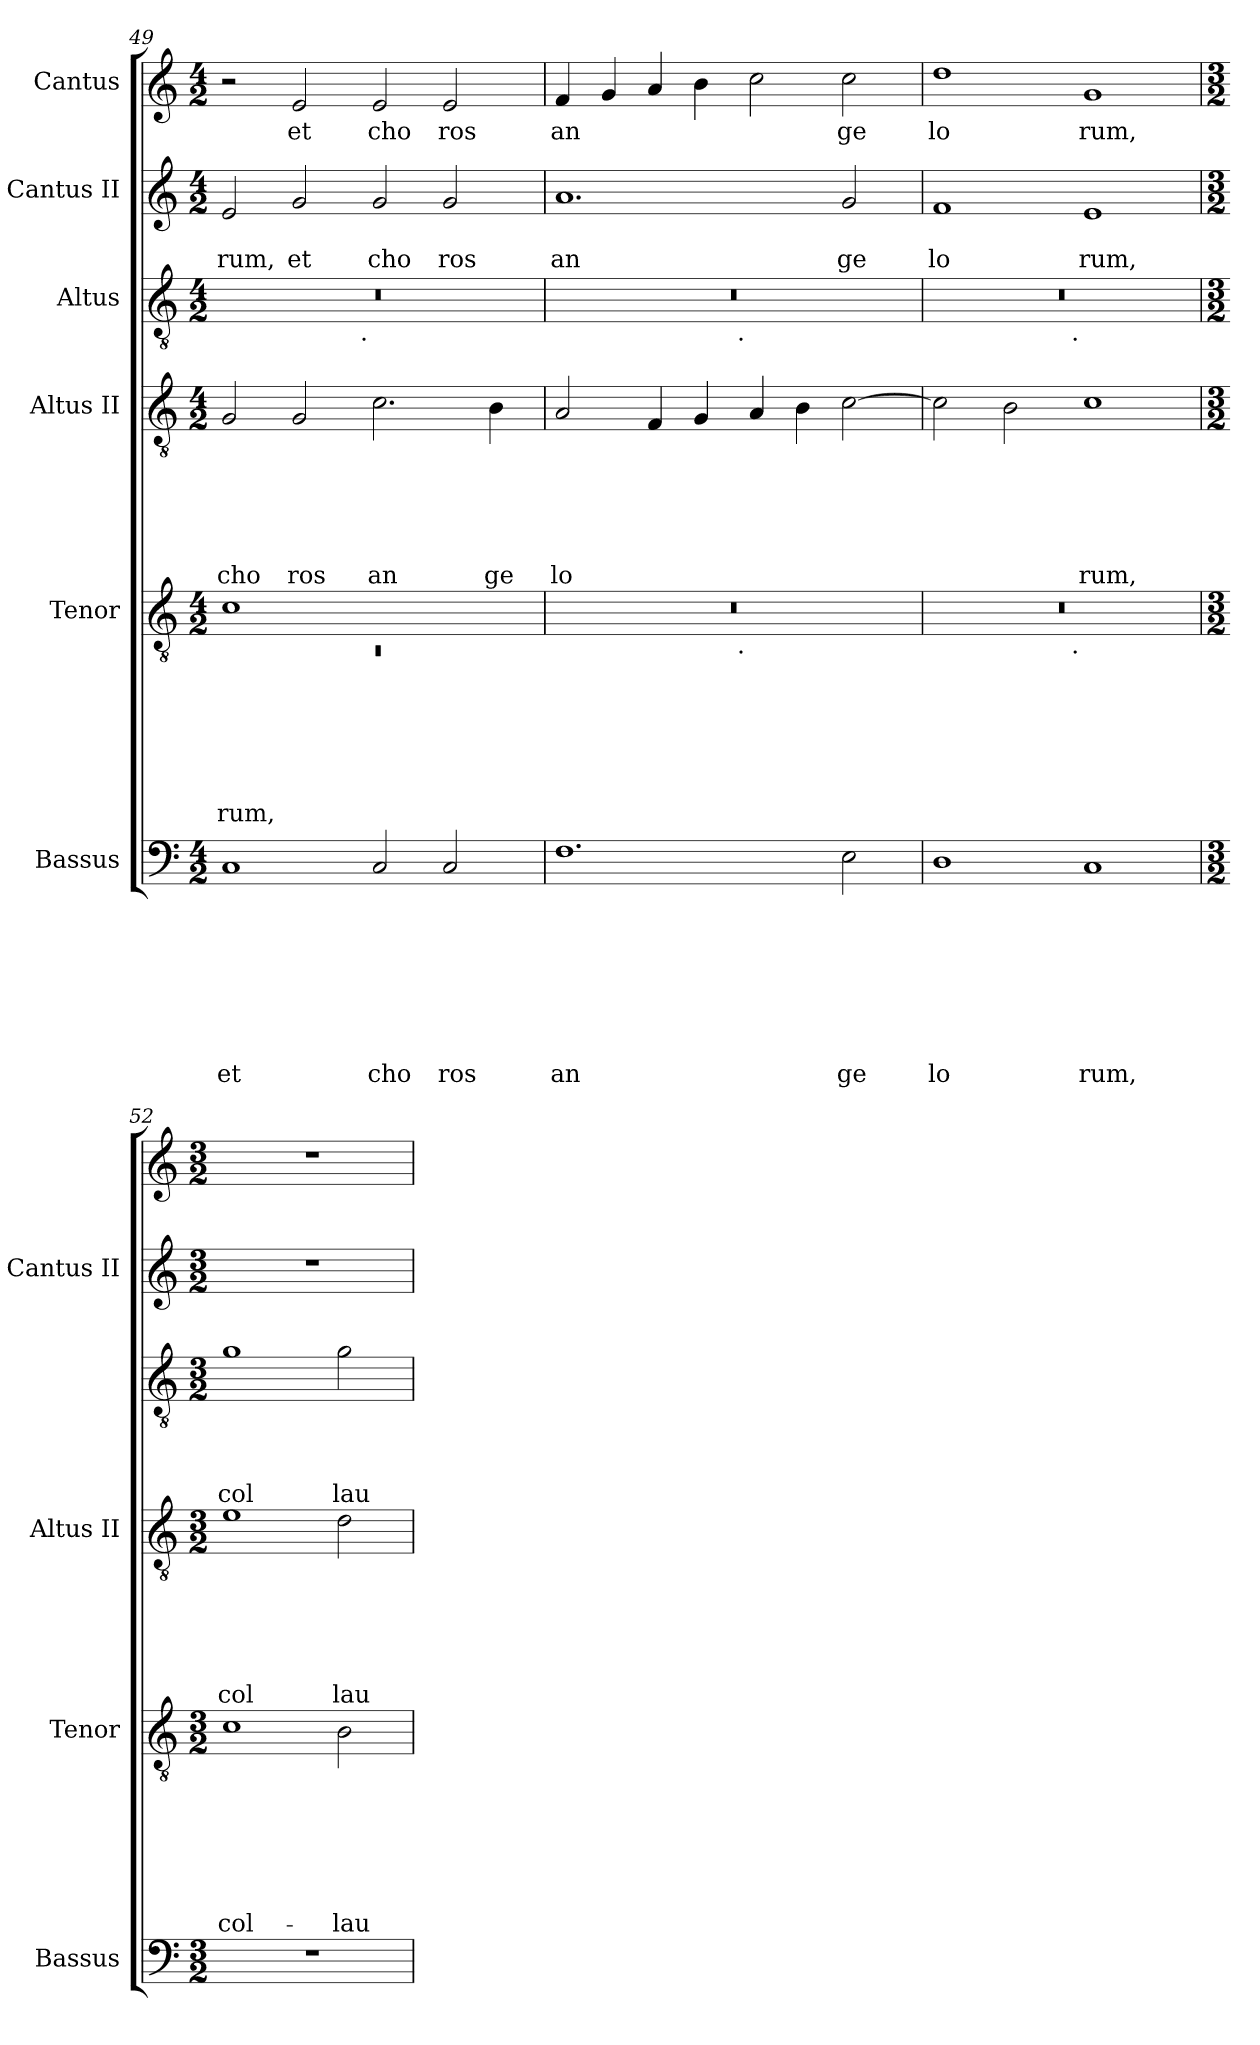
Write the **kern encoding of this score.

**kern	**text	**text	**text	**text	**text	**text	**text	**text	**kern	**text	**text	**text	**text	**text	**text	**text	**kern	**text	**text	**text	**text	**text	**text	**kern	**text	**text	**text	**text	**kern	**text	**text	**kern	**text
*part6	*part6	*part6	*part6	*part6	*part6	*part6	*part6	*part6	*part5	*part5	*part5	*part5	*part5	*part5	*part5	*part5	*part4	*part4	*part4	*part4	*part4	*part4	*part4	*part3	*part3	*part3	*part3	*part3	*part2	*part2	*part2	*part1	*part1
*staff6	*staff6	*staff6	*staff6	*staff6	*staff6	*staff6	*staff6	*staff6	*staff5	*staff5	*staff5	*staff5	*staff5	*staff5	*staff5	*staff5	*staff4	*staff4	*staff4	*staff4	*staff4	*staff4	*staff4	*staff3	*staff3	*staff3	*staff3	*staff3	*staff2	*staff2	*staff2	*staff1	*staff1
*I"Bassus	*	*	*	*	*	*	*	*	*I"Tenor	*	*	*	*	*	*	*	*I"Altus II	*	*	*	*	*	*	*I"Altus	*	*	*	*	*I"Cantus II	*	*	*I"Cantus	*
*I'Bassus	*	*	*	*	*	*	*	*	*I'Tenor	*	*	*	*	*	*	*	*I'Altus II	*	*	*	*	*	*	*	*	*	*	*	*I'Cantus II	*	*	*	*
!!LO:LB:g=z
*clefF4	*	*	*	*	*	*	*	*	*clefGv2	*	*	*	*	*	*	*	*clefGv2	*	*	*	*	*	*	*clefGv2	*	*	*	*	*clefG2	*	*	*clefG2	*
*k[]	*	*	*	*	*	*	*	*	*k[]	*	*	*	*	*	*	*	*k[]	*	*	*	*	*	*	*k[]	*	*	*	*	*k[]	*	*	*k[]	*
*C:	*	*	*	*	*	*	*	*	*C:	*	*	*	*	*	*	*	*C:	*	*	*	*	*	*	*C:	*	*	*	*	*C:	*	*	*C:	*
*M4/2	*	*	*	*	*	*	*	*	*M4/2	*	*	*	*	*	*	*	*M4/2	*	*	*	*	*	*	*M4/2	*	*	*	*	*M4/2	*	*	*M4/2	*
=49	=49	=49	=49	=49	=49	=49	=49	=49	=49	=49	=49	=49	=49	=49	=49	=49	=49	=49	=49	=49	=49	=49	=49	=49	=49	=49	=49	=49	=49	=49	=49	=49	=49
*	*	*	*	*	*	*	*	*	*^	*	*	*	*	*	*	*	*	*	*	*	*	*	*	*	*	*	*	*	*	*	*	*	*
!	!	!	!	!	!	!	!	!LO:LY:b	!	!LO:N:vis=1	!	!	!	!	!	!	!LO:LY:b	!	!	!	!	!	!	!LO:LY:b	!	!	!	!	!	!	!	!LO:LY:b	!	!
*	*	*	*	*	*	*	*	*	*	*	*	*	*	*	*	*	*	*	*	*	*	*	*	*	*^	*	*	*	*	*	*	*	*	*
1C	.	.	.	.	.	.	.	et	1c	0rC	.	.	.	.	.	.	-rum,	2G/	.	.	.	.	.	cho	0r	2ryy	.	.	.	.	2e/	.	rum,	2r	.
!	!	!	!	!	!	!	!	!	!	!	!	!	!	!	!	!	!	!	!	!	!	!	!	!LO:LY:b	!	!	!	!	!	!	!	!	!LO:LY:b	!	!LO:LY:b
.	.	.	.	.	.	.	.	.	.	.	.	.	.	.	.	.	.	2G/	.	.	.	.	.	ros	.	4...ryy	.	.	.	.	2g/	.	et	2e/	et
!	!	!	!	!	!	!	!	!	!	!	!	!	!	!	!	!	!	!	!	!	!	!	!	!	!	!LO:TX:b:t=.	!	!	!	!	!	!	!	!	!
.	.	.	.	.	.	.	.	.	.	.	.	.	.	.	.	.	.	.	.	.	.	.	.	.	.	1ryy	.	.	.	.	.	.	.	.	.
!	!	!	!	!	!	!	!	!LO:LY:b	!	!	!	!	!	!	!	!	!	!	!	!	!	!	!	!LO:LY:b	!	!	!	!	!	!	!	!	!LO:LY:b	!	!LO:LY:b
2C/	.	.	.	.	.	.	.	cho	1ryy	.	.	.	.	.	.	.	.	2.c\	.	.	.	.	.	an	.	.	.	.	.	.	2g/	.	cho	2e/	cho
!	!	!	!	!	!	!	!	!LO:LY:b	!	!	!	!	!	!	!	!	!	!	!	!	!	!	!	!	!	!	!	!	!	!	!	!	!LO:LY:b	!	!LO:LY:b
2C/	.	.	.	.	.	.	.	ros	.	.	.	.	.	.	.	.	.	.	.	.	.	.	.	.	.	.	.	.	.	.	2g/	.	ros	2e/	ros
!	!	!	!	!	!	!	!	!	!	!	!	!	!	!	!	!	!	!	!	!	!	!	!	!LO:LY:b	!	!	!	!	!	!	!	!	!	!	!
.	.	.	.	.	.	.	.	.	.	.	.	.	.	.	.	.	.	4B\	.	.	.	.	.	ge	.	.	.	.	.	.	.	.	.	.	.
.	.	.	.	.	.	.	.	.	.	.	.	.	.	.	.	.	.	.	.	.	.	.	.	.	.	32ryy	.	.	.	.	.	.	.	.	.
=50	=50	=50	=50	=50	=50	=50	=50	=50	=50	=50	=50	=50	=50	=50	=50	=50	=50	=50	=50	=50	=50	=50	=50	=50	=50	=50	=50	=50	=50	=50	=50	=50	=50	=50	=50
!	!	!	!	!	!	!	!	!LO:LY:b	!	!	!	!	!	!	!	!	!	!	!	!	!	!	!	!LO:LY:b	!	!	!	!	!	!	!	!	!LO:LY:b	!	!LO:LY:b
1.F	.	.	.	.	.	.	.	an	0r	2ryy	.	.	.	.	.	.	.	2A/	.	.	.	.	.	lo	0r	2ryy	.	.	.	.	1.a	.	an	4f/	an
.	.	.	.	.	.	.	.	.	.	.	.	.	.	.	.	.	.	.	.	.	.	.	.	.	.	.	.	.	.	.	.	.	.	4g/	.
.	.	.	.	.	.	.	.	.	.	4...ryy	.	.	.	.	.	.	.	4F/	.	.	.	.	.	.	.	4...ryy	.	.	.	.	.	.	.	4a/	.
.	.	.	.	.	.	.	.	.	.	.	.	.	.	.	.	.	.	4G/	.	.	.	.	.	.	.	.	.	.	.	.	.	.	.	4b\	.
!	!	!	!	!	!	!	!	!	!	!	!	!	!	!	!	!	!	!	!	!	!	!	!	!	!	!LO:TX:b:t=.	!	!	!	!	!	!	!	!	!
!	!	!	!	!	!	!	!	!	!	!LO:TX:b:t=.	!	!	!	!	!	!	!	!	!	!	!	!	!	!	!	!	!	!	!	!	!	!	!	!	!
.	.	.	.	.	.	.	.	.	.	1ryy	.	.	.	.	.	.	.	.	.	.	.	.	.	.	.	1ryy	.	.	.	.	.	.	.	.	.
.	.	.	.	.	.	.	.	.	.	.	.	.	.	.	.	.	.	4A/	.	.	.	.	.	.	.	.	.	.	.	.	.	.	.	2cc\	.
.	.	.	.	.	.	.	.	.	.	.	.	.	.	.	.	.	.	4B\	.	.	.	.	.	.	.	.	.	.	.	.	.	.	.	.	.
!	!	!	!	!	!	!	!	!LO:LY:b	!	!	!	!	!	!	!	!	!	!	!	!	!	!	!	!	!	!	!	!	!	!	!	!	!LO:LY:b	!	!LO:LY:b
2E\	.	.	.	.	.	.	.	ge	.	.	.	.	.	.	.	.	.	[>2c\	.	.	.	.	.	.	.	.	.	.	.	.	2g/	.	ge	2cc\	ge
.	.	.	.	.	.	.	.	.	.	32ryy	.	.	.	.	.	.	.	.	.	.	.	.	.	.	.	32ryy	.	.	.	.	.	.	.	.	.
=51	=51	=51	=51	=51	=51	=51	=51	=51	=51	=51	=51	=51	=51	=51	=51	=51	=51	=51	=51	=51	=51	=51	=51	=51	=51	=51	=51	=51	=51	=51	=51	=51	=51	=51	=51
!	!	!	!	!	!	!	!	!LO:LY:b	!	!	!	!	!	!	!	!	!	!	!	!	!	!	!	!	!	!	!	!	!	!	!	!	!LO:LY:b	!	!LO:LY:b
1D	.	.	.	.	.	.	.	lo	0r	2ryy	.	.	.	.	.	.	.	2c\]	.	.	.	.	.	.	0r	2ryy	.	.	.	.	1f	.	lo	1dd	lo
.	.	.	.	.	.	.	.	.	.	4...ryy	.	.	.	.	.	.	.	2B\	.	.	.	.	.	.	.	4...ryy	.	.	.	.	.	.	.	.	.
!	!	!	!	!	!	!	!	!	!	!	!	!	!	!	!	!	!	!	!	!	!	!	!	!	!	!LO:TX:b:t=.	!	!	!	!	!	!	!	!	!
!	!	!	!	!	!	!	!	!	!	!LO:TX:b:t=.	!	!	!	!	!	!	!	!	!	!	!	!	!	!	!	!	!	!	!	!	!	!	!	!	!
.	.	.	.	.	.	.	.	.	.	1ryy	.	.	.	.	.	.	.	.	.	.	.	.	.	.	.	1ryy	.	.	.	.	.	.	.	.	.
!	!	!	!	!	!	!	!	!LO:LY:b	!	!	!	!	!	!	!	!	!	!	!	!	!	!	!	!LO:LY:b	!	!	!	!	!	!	!	!	!LO:LY:b	!	!LO:LY:b
1C	.	.	.	.	.	.	.	rum,	.	.	.	.	.	.	.	.	.	1c	.	.	.	.	.	rum,	.	.	.	.	.	.	1e	.	rum,	1g	rum,
.	.	.	.	.	.	.	.	.	.	32ryy	.	.	.	.	.	.	.	.	.	.	.	.	.	.	.	32ryy	.	.	.	.	.	.	.	.	.
*	*	*	*	*	*	*	*	*	*v	*v	*	*	*	*	*	*	*	*	*	*	*	*	*	*	*v	*v	*	*	*	*	*	*	*	*	*
=52	=52	=52	=52	=52	=52	=52	=52	=52	=52	=52	=52	=52	=52	=52	=52	=52	=52	=52	=52	=52	=52	=52	=52	=52	=52	=52	=52	=52	=52	=52	=52	=52	=52
*M3/2	*	*	*	*	*	*	*	*	*M3/2	*	*	*	*	*	*	*	*M3/2	*	*	*	*	*	*	*M3/2	*	*	*	*	*M3/2	*	*	*M3/2	*
*	*	*	*	*	*	*	*	*	*^	*	*	*	*	*	*	*	*	*	*	*	*	*	*	*^	*	*	*	*	*	*	*	*	*
!LO:N:vis=1	!	!	!	!	!	!	!	!	!	!	!	!	!	!	!	!	!LO:LY:b	!	!	!	!	!	!	!LO:LY:b	!	!	!	!	!	!LO:LY:b	!LO:N:vis=1	!	!	!LO:N:vis=1	!
*	*	*	*	*	*	*	*	*	*v	*v	*	*	*	*	*	*	*	*	*	*	*	*	*	*	*v	*v	*	*	*	*	*	*	*	*	*
1.r	.	.	.	.	.	.	.	.	1c	.	.	.	.	.	.	col-	1e	.	.	.	.	.	col	1g	.	.	.	col	1.r	.	.	1.r	.
!	!	!	!	!	!	!	!	!	!	!	!	!	!	!	!	!LO:LY:b	!	!	!	!	!	!	!LO:LY:b	!	!	!	!	!LO:LY:b	!	!	!	!	!
.	.	.	.	.	.	.	.	.	2B\	.	.	.	.	.	.	-lau-	2d\	.	.	.	.	.	lau	2g\	.	.	.	lau	.	.	.	.	.
=	=	=	=	=	=	=	=	=	=	=	=	=	=	=	=	=	=	=	=	=	=	=	=	=	=	=	=	=	=	=	=	=	=
*-	*-	*-	*-	*-	*-	*-	*-	*-	*-	*-	*-	*-	*-	*-	*-	*-	*-	*-	*-	*-	*-	*-	*-	*-	*-	*-	*-	*-	*-	*-	*-	*-	*-
